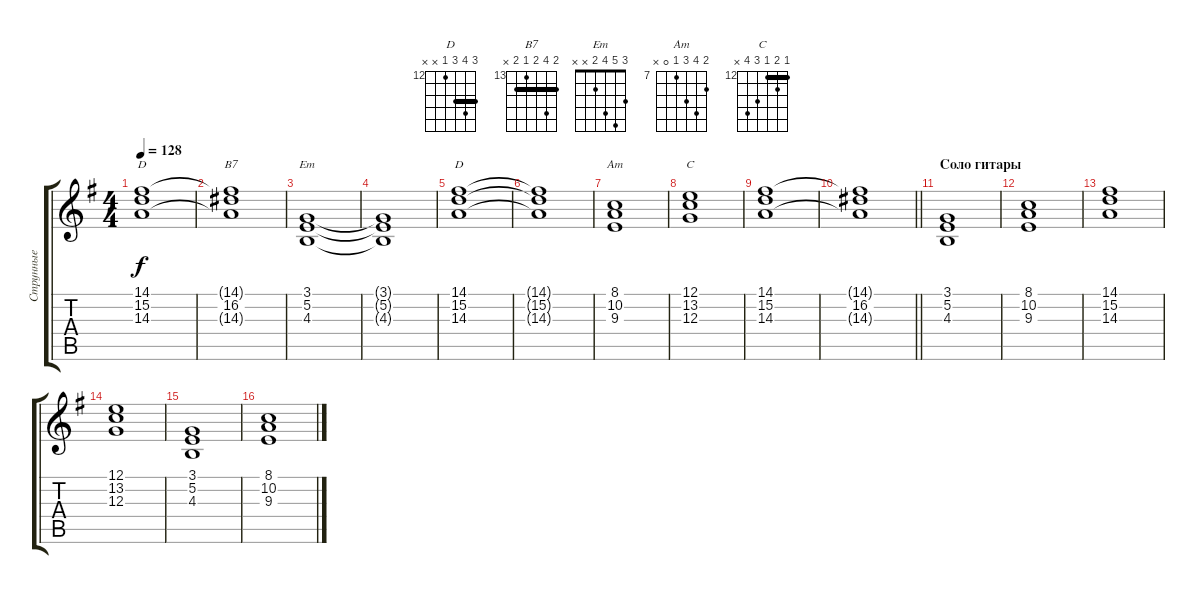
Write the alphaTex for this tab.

\track ("Струнные" "Струнные") {instrument stringensemble2}
\staff {score tabs}
\tuning (E4 B3 G3 D3 A2 E2) {hide}
\chord ("D" 14 15 14 0 x x) {firstfret 14 barre 14}
\chord ("B7" 14 16 14 13 14 x) {firstfret 13 barre 14}
\chord ("Em" 3 5 4 2 x x)
\chord ("D" 14 15 14 12 x x) {firstfret 12 barre 14}
\chord ("Am" 8 10 9 7 0 x) {firstfret 7}
\chord ("C" 12 13 12 14 15 x) {firstfret 12 barre 12}
\ts (4 4)
\tempo 128
\clef g2
\ks eminor
(14.1 15.2 14.3).1{ch "D" dy f} |
(14.1{t} 16.2 14.3{t}).1{ch "B7"} |
(3.1 5.2 4.3).1{ch "Em" volume 7} |
(3.1{t} 5.2{t} 4.3{t}).1 |
(14.1 15.2 14.3).1{ch "D"} |
(14.1{t} 15.2{t} 14.3{t}).1 |
(8.1 10.2 9.3).1{ch "Am"} |
(12.1 13.2 12.3).1{ch "C"} |
(14.1 15.2 14.3).1 |
\barLineRight lightlight
(14.1{t} 16.2 14.3{t}).1 |
\section ("" "Соло гитары")
(3.1 5.2 4.3).1 |
(8.1 10.2 9.3).1 |
(14.1 15.2 14.3).1 |
(12.1 13.2 12.3).1 |
(3.1 5.2 4.3).1 |
(8.1 10.2 9.3).1
